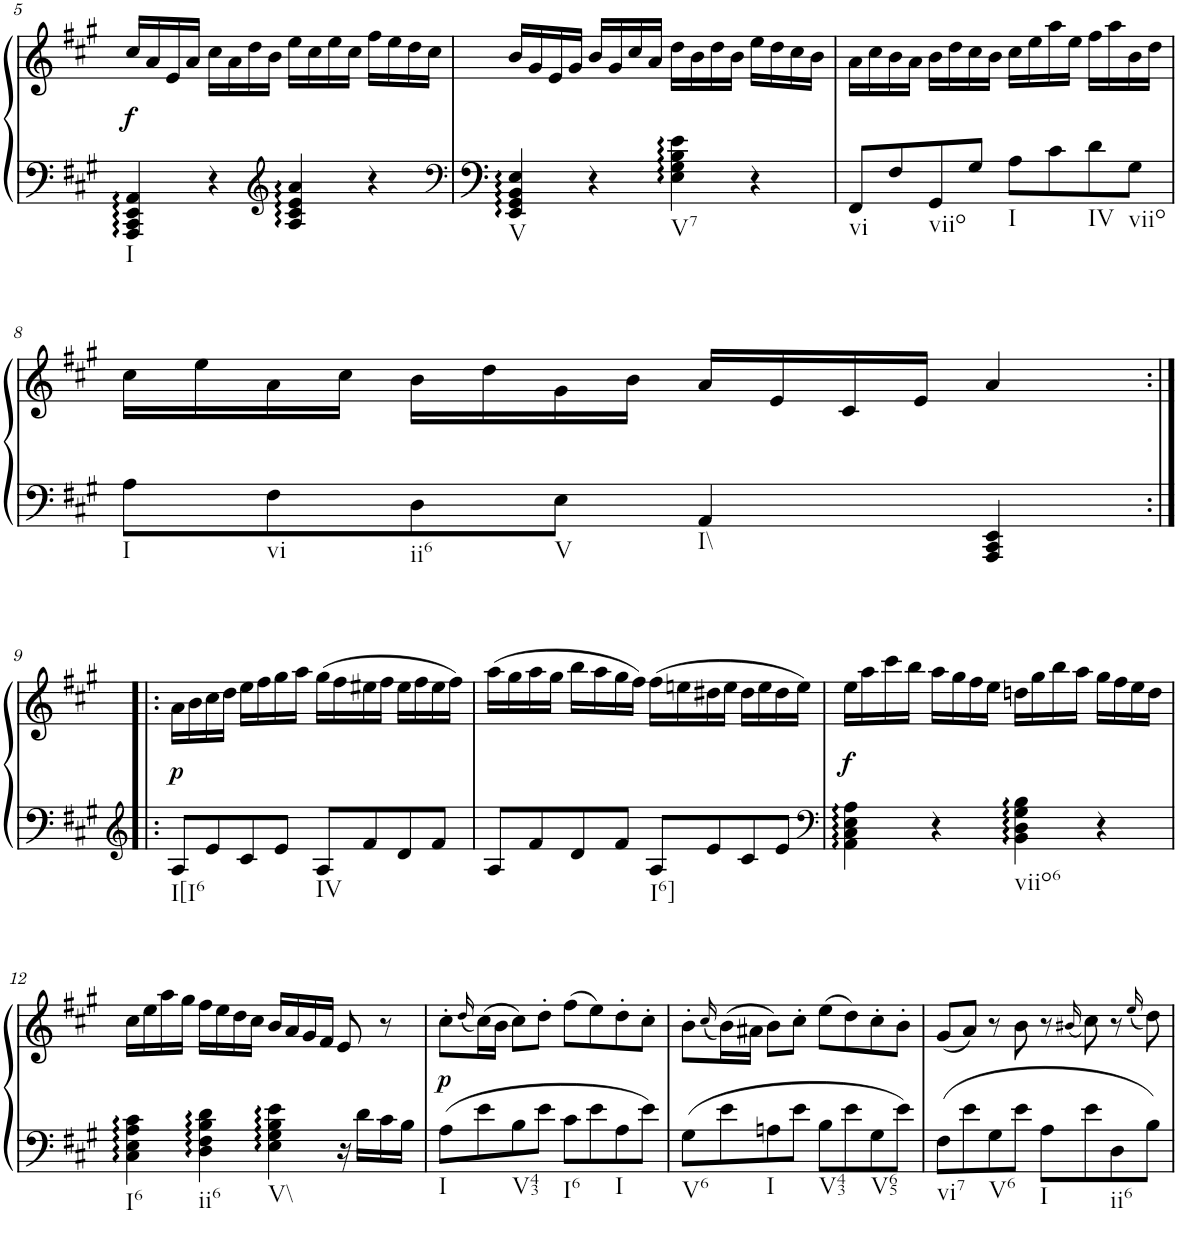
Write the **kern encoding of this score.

**kern	**kern	**dynam
*part1	*part1	*part1
*staff2	*staff1	*staff1/2
*I"Piano	*	*
*I'Pno.	*	*
!!LO:PB:g=z
*clefF4	*clefG2	*
*k[f#c#g#]	*k[f#c#g#]	*
*M4/4	*M4/4	*
*met(c)	*met(c)	*
=5	=5	=5
!LO:TX:b:t=I	!	!
!	!	!LO:DY:b
4AAA/:: 4CC#/:: 4EE/:: 4AA/::	16cc#/LL	f
.	16a/	.
.	16e/	.
.	16a/JJ	.
4r	16cc#\LL	.
.	16a\	.
.	16dd\	.
.	16b\JJ	.
*clefG2	*	*
4A/:: 4c#/:: 4e/:: 4a/::	16ee\LL	.
.	16cc#\	.
.	16ee\	.
.	16cc#\JJ	.
4r	16ff#\LL	.
.	16ee\	.
.	16dd\	.
.	16cc#\JJ	.
=6	=6	=6
*clefF4	*	*
!LO:TX:b:t=V	!	!
4EE/:: 4GG#/:: 4BB/:: 4E/::	16b/LL	.
.	16g#/	.
.	16e/	.
.	16g#/JJ	.
4r	16b/LL	.
.	16g#/	.
.	16cc#/	.
.	16a/JJ	.
!LO:TX:b:t=V7	!	!
4E\:: 4G#\:: 4B\:: 4e\::	16dd\LL	.
.	16b\	.
.	16dd\	.
.	16b\JJ	.
4r	16ee\LL	.
.	16dd\	.
.	16cc#\	.
.	16b\JJ	.
=7	=7	=7
!LO:TX:b:t=vi	!	!
8FF#/L	16a\LL	.
.	16cc#\	.
8F#/	16b\	.
.	16a\JJ	.
!LO:TX:b:t=viio	!	!
8GG#/	16b\LL	.
.	16dd\	.
8G#/J	16cc#\	.
.	16b\JJ	.
!LO:TX:b:t=I	!	!
8A\L	16cc#\LL	.
.	16ee\	.
8c#\	16aa\	.
.	16ee\JJ	.
!LO:TX:b:t=IV	!	!
8d\	16ff#\LL	.
.	16aa\	.
!LO:TX:b:t=viio	!	!
8G#\J	16b\	.
.	16dd\JJ	.
!!LO:LB:g=z
=8	=8	=8
!LO:TX:b:t=I	!	!
8A\L	16cc#\LL	.
.	16ee\	.
!LO:TX:b:t=vi	!	!
8F#\	16a\	.
.	16cc#\JJ	.
!LO:TX:b:t=ii6	!	!
8D\	16b\LL	.
.	16dd\	.
!LO:TX:b:t=V	!	!
8E\J	16g#\	.
.	16b\JJ	.
!LO:TX:b:t=I\\	!	!
4AA/	16a/LL	.
.	16e/	.
.	16c#/	.
.	16e/JJ	.
4AAA/ 4CC#/ 4EE/	4a/	.
!!LO:LB:g=z
=9:|!|:	=9:|!|:	=9:|!|:
*clefG2	*	*
!LO:TX:b:t=I[I6	!	!
!	!	!LO:DY:b
8A/L	16a\LL	p
.	16b\	.
8e/	16cc#\	.
.	16dd\JJ	.
8c#/	16ee\LL	.
.	16ff#\	.
8e/J	16gg#\	.
.	16aa\JJ	.
!LO:TX:b:t=IV	!	!
8A/L	(16gg#\LL	.
.	16ff#\	.
8f#/	16ee#X\	.
.	16ff#\JJ	.
8d/	16ee#\LL	.
.	16ff#\	.
8f#/J	16ee#\	.
.	16ff#\JJ)	.
=10	=10	=10
8A/L	(16aa\LL	.
.	16gg#\	.
8f#/	16aa\	.
.	16gg#\JJ	.
8d/	16bb\LL	.
.	16aa\	.
8f#/J	16gg#\	.
.	16ff#\JJ)	.
!LO:TX:b:t=I6]	!	!
8A/L	(16ff#\LL	.
.	16een\	.
8e/	16dd#X\	.
.	16ee\JJ	.
8c#/	16dd#\LL	.
.	16ee\	.
8e/J	16dd#\	.
.	16ee\JJ)	.
=11	=11	=11
*clefF4	*	*
!	!	!LO:DY:b
4AA\:: 4C#\:: 4E\:: 4A\::	16ee\LL	f
.	16aa\	.
.	16ccc#\	.
.	16bb\JJ	.
4r	16aa\LL	.
.	16gg#\	.
.	16ff#\	.
.	16ee\JJ	.
!LO:TX:b:t=viio6	!	!
4BB\:: 4D\:: 4G#\:: 4B\::	16ddn\LL	.
.	16gg#\	.
.	16bb\	.
.	16aa\JJ	.
4r	16gg#\LL	.
.	16ff#\	.
.	16ee\	.
.	16dd\JJ	.
!!LO:LB:g=z
=12	=12	=12
!LO:TX:b:t=I6	!	!
4C#\:: 4E\:: 4A\:: 4c#\::	16cc#\LL	.
.	16ee\	.
.	16aa\	.
.	16gg#\JJ	.
!LO:TX:b:t=ii6	!	!
4D\:: 4F#\:: 4B\:: 4d\::	16ff#\LL	.
.	16ee\	.
.	16dd\	.
.	16cc#\JJ	.
!LO:TX:b:t=V\\	!	!
4E\:: 4G#\:: 4B\:: 4e\::	16b/LL	.
.	16a/	.
.	16g#/	.
.	16f#/JJ	.
16r	8e/	.
16d\LL	.	.
16c#\	8r	.
16B\JJ	.	.
=13	=13	=13
!LO:TX:b:t=I	!	!
!	!	!LO:DY:b
8A\L	8cc#'\L	p
.	(16qdd/	.
8e\	(16cc#\L)	.
.	16b\JJ	.
!LO:TX:b:t=V43	!	!
8B\	8cc#\L)	.
8e\J	8dd'\J	.
!LO:TX:b:t=I6	!	!
8c#\L	(8ff#\L	.
8e\	8ee\)	.
!LO:TX:b:t=I	!	!
8A\	8dd'\	.
8e\J	8cc#'\J	.
=14	=14	=14
!LO:TX:b:t=V6	!	!
8G#\L	8b'\L	.
.	(16qcc#/	.
8e\	(16b\L)	.
.	16a#X\JJ	.
!LO:TX:b:t=I	!	!
8An\	8b\L)	.
8e\J	8cc#'\J	.
!LO:TX:b:t=V43	!	!
8B\L	(8ee\L	.
8e\	8dd\)	.
!LO:TX:b:t=V65	!	!
8G#\	8cc#'\	.
8e\J	8b'\J	.
=15	=15	=15
!LO:TX:b:t=vi7	!	!
8F#\L	(8g#/L	.
8e\	8a/J)	.
!LO:TX:b:t=V6	!	!
8G#\	8r	.
8e\J	8b\	.
!LO:TX:b:t=I	!	!
8A\L	8r	.
.	(16qb#X/	.
8e\	8cc#\)	.
!LO:TX:b:t=ii6	!	!
8D\	8r	.
.	(16qee/	.
8B\J	8dd\)	.
=	=	=
*-	*-	*-
